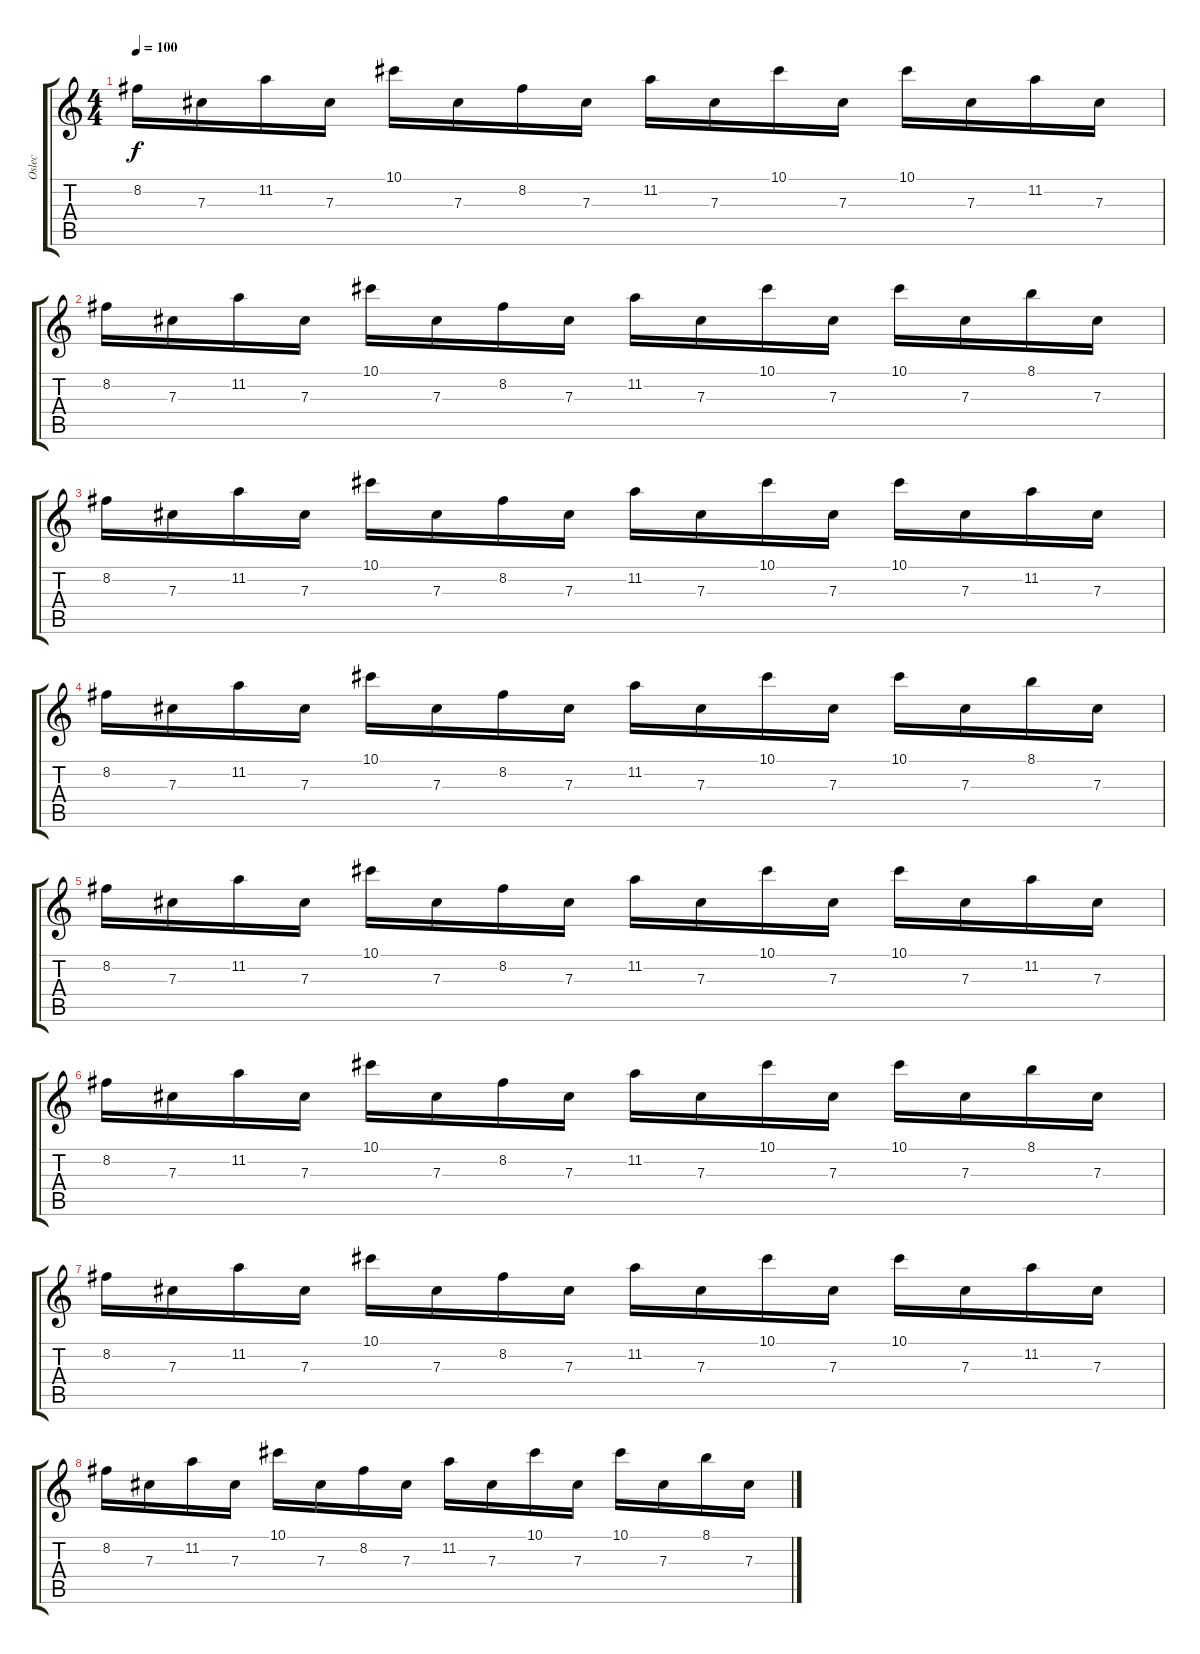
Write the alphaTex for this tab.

\track ("Oslec" "Oslec") {instrument electricguitarclean}
\staff {score tabs}
\tuning (Eb4 Bb3 Gb3 Db3 Ab2 Db2) {hide}
\ts (4 4)
\tempo 100
\clef g2
\ks c
8.2.16{dy f} 7.3.16 11.2.16 7.3.16 10.1.16 7.3.16 8.2.16 7.3.16 11.2.16 7.3.16 10.1.16 7.3.16 10.1.16 7.3.16 11.2.16 7.3.16 |
8.2.16 7.3.16 11.2.16 7.3.16 10.1.16 7.3.16 8.2.16 7.3.16 11.2.16 7.3.16 10.1.16 7.3.16 10.1.16 7.3.16 8.1.16 7.3.16 |
8.2.16 7.3.16 11.2.16 7.3.16 10.1.16 7.3.16 8.2.16 7.3.16 11.2.16 7.3.16 10.1.16 7.3.16 10.1.16 7.3.16 11.2.16 7.3.16 |
8.2.16 7.3.16 11.2.16 7.3.16 10.1.16 7.3.16 8.2.16 7.3.16 11.2.16 7.3.16 10.1.16 7.3.16 10.1.16 7.3.16 8.1.16 7.3.16 |
8.2.16 7.3.16 11.2.16 7.3.16 10.1.16 7.3.16 8.2.16 7.3.16 11.2.16 7.3.16 10.1.16 7.3.16 10.1.16 7.3.16 11.2.16 7.3.16 |
8.2.16 7.3.16 11.2.16 7.3.16 10.1.16 7.3.16 8.2.16 7.3.16 11.2.16 7.3.16 10.1.16 7.3.16 10.1.16 7.3.16 8.1.16 7.3.16 |
8.2.16 7.3.16 11.2.16 7.3.16 10.1.16 7.3.16 8.2.16 7.3.16 11.2.16 7.3.16 10.1.16 7.3.16 10.1.16 7.3.16 11.2.16 7.3.16 |
8.2.16 7.3.16 11.2.16 7.3.16 10.1.16 7.3.16 8.2.16 7.3.16 11.2.16 7.3.16 10.1.16 7.3.16 10.1.16 7.3.16 8.1.16 7.3.16
